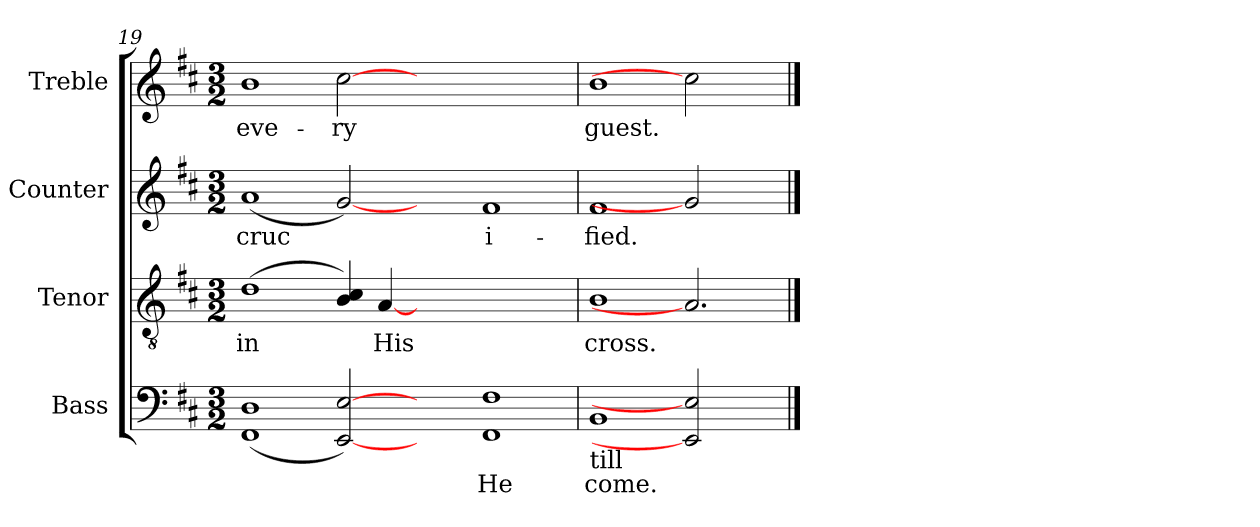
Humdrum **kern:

**kern	**text	**kern	**text	**kern	**text	**kern	**text
*part4	*part4	*part3	*part3	*part2	*part2	*part1	*part1
*staff4	*staff4	*staff3	*staff3	*staff2	*staff2	*staff1	*staff1
*I"Bass	*	*I"Tenor	*	*I"Counter	*	*I"Treble	*
*I'B.	*	*I'T.	*	*I'C.	*	*I'Tr.	*
*clefF4	*	*clefGv2	*	*clefG2	*	*clefG2	*
*k[f#c#]	*	*k[f#c#]	*	*k[f#c#]	*	*k[f#c#]	*
*D:	*	*D:	*	*D:	*	*D:	*
*M3/2	*	*M3/2	*	*M3/2	*	*M3/2	*
=19	=19	=19	=19	=19	=19	=19	=19
!	!LO:LY:b:rj	!	!LO:LY:b:rj	!	!LO:LY:b:rj	!	!LO:LY:b:rj
(>1D 1FF#	.	(>1d	in	(<1a	cruc-	1b	eve-
!	!LO:LY:b:rj	!	!LO:LY:b:rj	!	!LO:LY:b:rj	!	!LO:LY:b:rj
[2E [2EE)	.	4c#/ 4B/)	.	[2g)	--	[2cc#	-ry
!	!	!	!LO:LY:b:rj	!	!	!	!
.	.	[4A	His	.	.	.	.
2ryy	.	1.ryy	.	2ryy	.	1.ryy	.
!	!LO:LY:b:rj	!	!	!	!LO:LY:b:rj	!	!
1F# 1FF#	He	.	.	1f#	-i-	.	.
=20	=20	=20	=20	=20	=20	=20	=20
!LO:TX:b:t=till	!	!	!	!	!	!	!
!	!LO:LY:b:rj	!	!LO:LY:b:rj	!	!LO:LY:b:rj	!	!LO:LY:b:rj
1BB	come.	1B	cross.	1f#	-fied.	1b	guest.
2E] 2EE]	.	2.A]	.	2g]	.	2cc#]	.
4ryy	.	.	.	4ryy	.	4ryy	.
==	==	==	==	==	==	==	==
*-	*-	*-	*-	*-	*-	*-	*-
